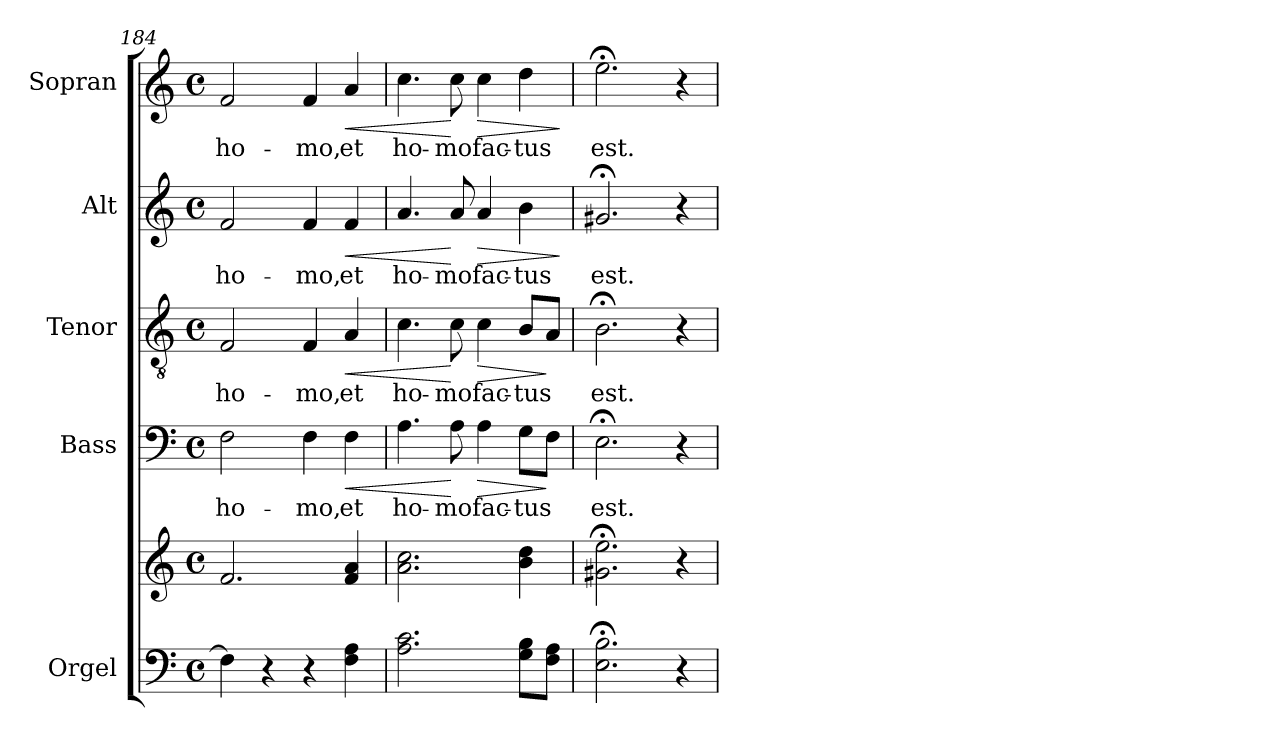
**kern	**kern	**kern	**text	**dynam	**kern	**text	**dynam	**kern	**text	**dynam	**kern	**text	**dynam
*part5	*part5	*part4	*part4	*part4	*part3	*part3	*part3	*part2	*part2	*part2	*part1	*part1	*part1
*staff6	*staff5	*staff4	*staff4	*staff4	*staff3	*staff3	*staff3	*staff2	*staff2	*staff2	*staff1	*staff1	*staff1
*I"Orgel	*	*I"Bass	*	*	*I"Tenor	*	*	*I"Alt	*	*	*I"Sopran	*	*
*I'Org.	*	*I'B.	*	*	*I'T.	*	*	*I'A.	*	*	*I'S.	*	*
*clefF4	*clefG2	*clefF4	*	*	*clefGv2	*	*	*clefG2	*	*	*clefG2	*	*
*k[]	*k[]	*k[]	*	*	*k[]	*	*	*k[]	*	*	*k[]	*	*
*C:	*C:	*C:	*	*	*C:	*	*	*C:	*	*	*C:	*	*
*M4/4	*M4/4	*M4/4	*	*	*M4/4	*	*	*M4/4	*	*	*M4/4	*	*
*met(c)	*met(c)	*met(c)	*	*	*met(c)	*	*	*met(c)	*	*	*met(c)	*	*
=184	=184	=184	=184	=184	=184	=184	=184	=184	=184	=184	=184	=184	=184
!	!	!	!LO:LY:b	!	!	!LO:LY:b	!	!	!LO:LY:b	!	!	!LO:LY:b	!
4F\]	2.f/	2F\	ho-	.	2F/	ho-	.	2f/	ho-	.	2f/	ho-	.
4r	.	.	.	.	.	.	.	.	.	.	.	.	.
!	!	!	!LO:LY:b	!	!	!LO:LY:b	!	!	!LO:LY:b	!	!	!LO:LY:b	!
4r	.	4F\	-mo,	.	4F/	-mo,	.	4f/	-mo,	.	4f/	-mo,	.
!	!	!	!LO:LY:b	!LO:HP:b	!	!LO:LY:b	!LO:HP:b	!	!LO:LY:b	!LO:HP:b	!	!LO:LY:b	!LO:HP:b
4F\ 4A\	4f/ 4a/	4F\	et	<	4A/	et	<	4f/	et	<	4a/	et	<
=185	=185	=185	=185	=185	=185	=185	=185	=185	=185	=185	=185	=185	=185
!	!	!	!LO:LY:b	!	!	!LO:LY:b	!	!	!LO:LY:b	!	!	!LO:LY:b	!
2.A\ 2.c\	2.a\ 2.cc\	4.A\	ho-	.	4.c\	ho-	.	4.a/	ho-	.	4.cc\	ho-	.
!	!	!	!LO:LY:b	!	!	!LO:LY:b	!	!	!LO:LY:b	!	!	!LO:LY:b	!
.	.	8A\	-mo	[	8c\	-mo	[	8a/	-mo	[	8cc\	-mo	[
!	!	!	!LO:LY:b	!LO:HP:b	!	!LO:LY:b	!LO:HP:b	!	!LO:LY:b	!LO:HP:b	!	!LO:LY:b	!LO:HP:b
.	.	4A\	fac-	>	4c\	fac-	>	4a/	fac-	>	4cc\	fac-	>
!	!	!	!LO:LY:b	!	!	!LO:LY:b	!	!	!LO:LY:b	!	!	!LO:LY:b	!
8G\ 8B\L	4b\ 4dd\	8G\L	-tus	.	8B/L	-tus	.	4b\	-tus	.	4dd\	-tus	.
8F\ 8A\J	.	8F\J	.	]	8A/J	.	]	.	.	.	.	.	.
.	.	.	.	.	.	.	.	.	.	]	.	.	]
=186	=186	=186	=186	=186	=186	=186	=186	=186	=186	=186	=186	=186	=186
!	!	!	!LO:LY:b	!	!	!LO:LY:b	!	!	!LO:LY:b	!	!	!LO:LY:b	!
2.E\;< 2.B\;<	2.g#X\;< 2.ee\;<	2.E;<\	est.	.	2.B;<\	est.	.	2.g#X;</	est.	.	2.ee;<\	est.	.
4r	4r	4r	.	.	4r	.	.	4r	.	.	4r	.	.
=	=	=	=	=	=	=	=	=	=	=	=	=	=
*-	*-	*-	*-	*-	*-	*-	*-	*-	*-	*-	*-	*-	*-
